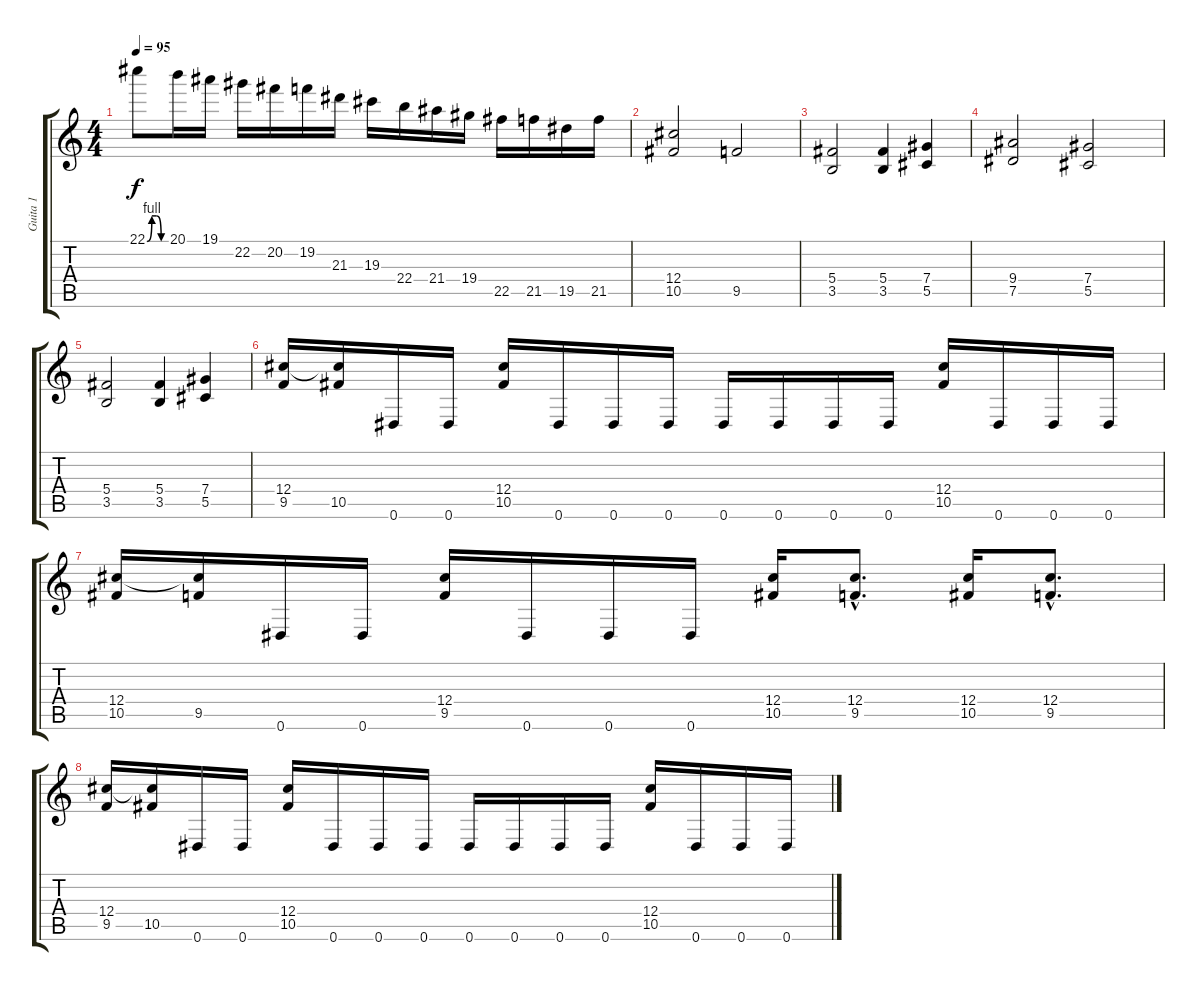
\track ("Guita 1" "Guita 1") {instrument distortionguitar}
\staff {score tabs}
\tuning (Eb4 Bb3 Gb3 Db3 Ab2 Eb2) {hide}
\ts (4 4)
\tempo 95
\clef g2
\ks c
22.1{be (custom 0 0 15 4 30 4 45 0 60 0)}.8{dy f} 20.1.16 19.1.16 22.2.16 20.2.16 19.2.16 21.3.16 19.3.16 22.4.16 21.4.16 19.4.16 22.5.16 21.5.16 19.5.16 21.5.16 |
(12.4 10.5).2 9.5.2 |
(5.4 3.5).2 (5.4 3.5).4 (7.4 5.5).4 |
(9.4 7.5).2 (7.4 5.5).2 |
(5.4 3.5).2 (5.4 3.5).4 (7.4 5.5).4 |
(12.4 9.5).16 (12.4{t} 10.5).16 0.6.16 0.6.16 (12.4 10.5).16 0.6.16 0.6.16 0.6.16 0.6.16 0.6.16 0.6.16 0.6.16 (12.4 10.5).16 0.6.16 0.6.16 0.6.16 |
(12.4 10.5).16 (12.4{t} 9.5).16 0.6.16 0.6.16 (12.4 9.5).16 0.6.16 0.6.16 0.6.16 (12.4 10.5).16 (12.4{hac} 9.5{hac}).8{d} (12.4 10.5).16 (12.4{hac} 9.5{hac}).8{d} |
(12.4 9.5).16 (12.4{t} 10.5).16 0.6.16 0.6.16 (12.4 10.5).16 0.6.16 0.6.16 0.6.16 0.6.16 0.6.16 0.6.16 0.6.16 (12.4 10.5).16 0.6.16 0.6.16 0.6.16
